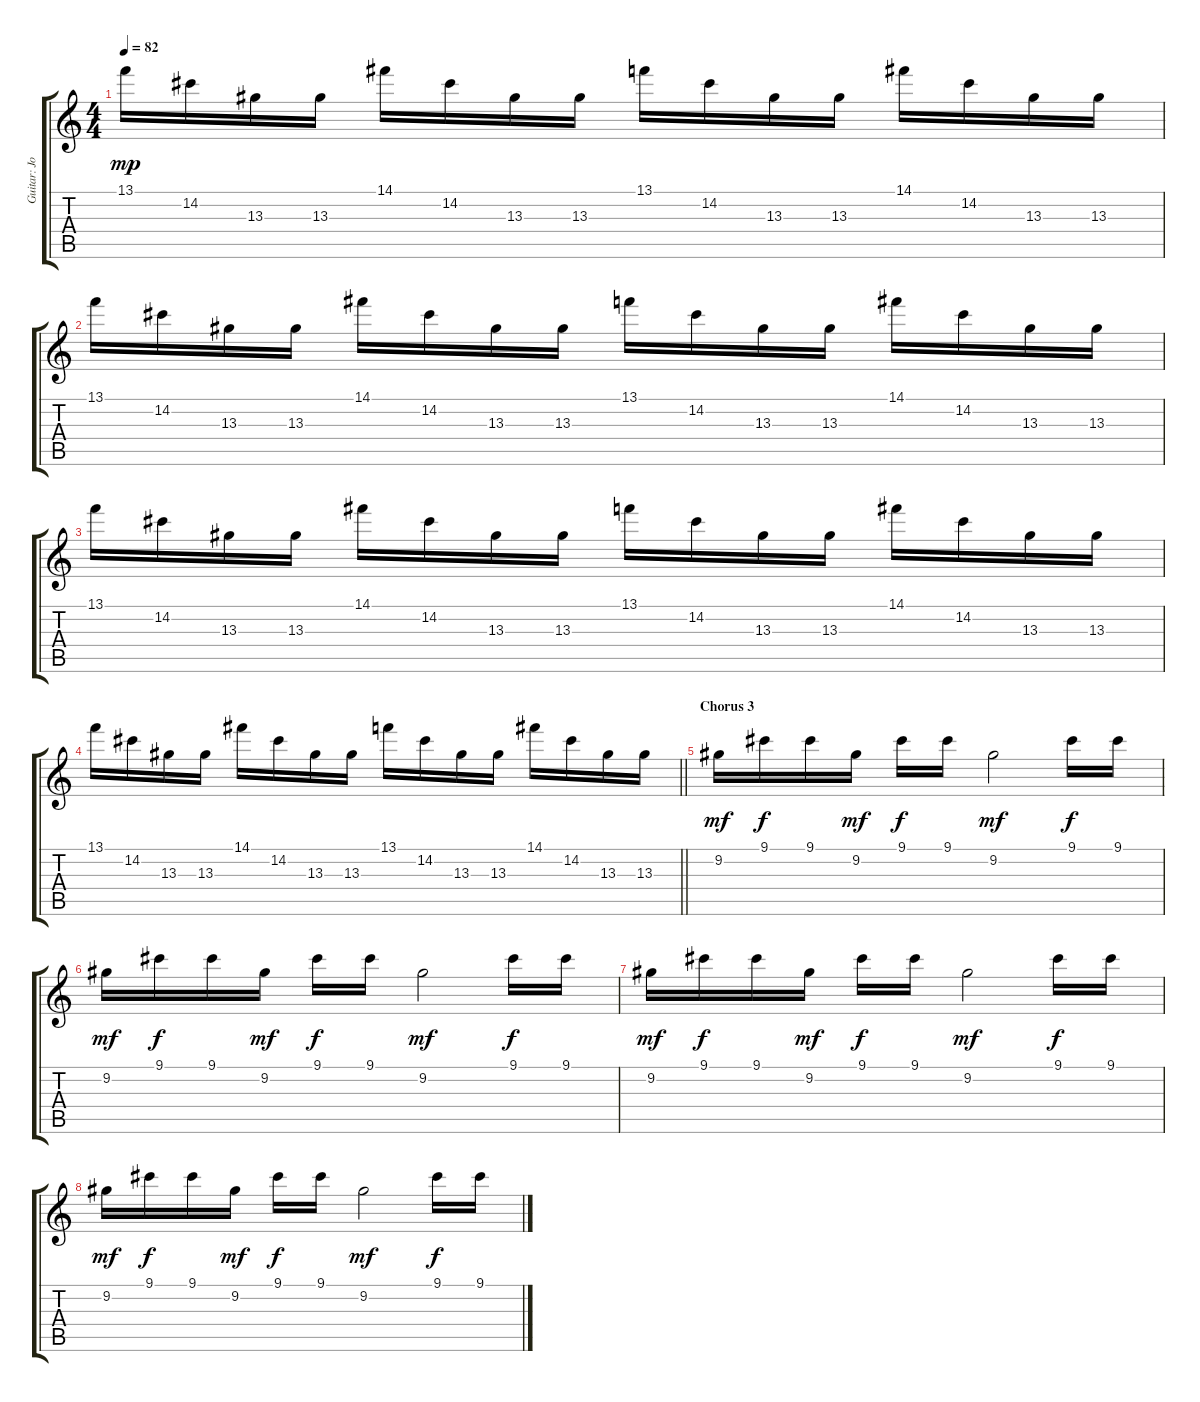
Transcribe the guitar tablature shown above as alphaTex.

\track ("Guitar: Jonas Isacsson" "Guitar: Jo") {instrument electricguitarjazz}
\staff {score tabs}
\tuning (E4 B3 G3 D3 A2 E2) {hide}
\ts (4 4)
\tempo 82
\clef g2
\ks c
13.1.16{dy mp} 14.2.16 13.3.16 13.3.16 14.1.16 14.2.16 13.3.16 13.3.16 13.1.16 14.2.16 13.3.16 13.3.16 14.1.16 14.2.16 13.3.16 13.3.16 |
13.1.16 14.2.16 13.3.16 13.3.16 14.1.16 14.2.16 13.3.16 13.3.16 13.1.16 14.2.16 13.3.16 13.3.16 14.1.16 14.2.16 13.3.16 13.3.16 |
13.1.16 14.2.16 13.3.16 13.3.16 14.1.16 14.2.16 13.3.16 13.3.16 13.1.16 14.2.16 13.3.16 13.3.16 14.1.16 14.2.16 13.3.16 13.3.16 |
\barLineRight lightlight
13.1.16 14.2.16 13.3.16 13.3.16 14.1.16 14.2.16 13.3.16 13.3.16 13.1.16 14.2.16 13.3.16 13.3.16 14.1.16 14.2.16 13.3.16 13.3.16 |
\section ("" "Chorus 3")
9.2.16{dy mf} 9.1.16{dy f} 9.1.16 9.2.16{dy mf} 9.1.16{dy f} 9.1.16 9.2.2{dy mf} 9.1.16{dy f} 9.1.16 |
9.2.16{dy mf} 9.1.16{dy f} 9.1.16 9.2.16{dy mf} 9.1.16{dy f} 9.1.16 9.2.2{dy mf} 9.1.16{dy f} 9.1.16 |
9.2.16{dy mf} 9.1.16{dy f} 9.1.16 9.2.16{dy mf} 9.1.16{dy f} 9.1.16 9.2.2{dy mf} 9.1.16{dy f} 9.1.16 |
9.2.16{dy mf} 9.1.16{dy f} 9.1.16 9.2.16{dy mf} 9.1.16{dy f} 9.1.16 9.2.2{dy mf} 9.1.16{dy f} 9.1.16
